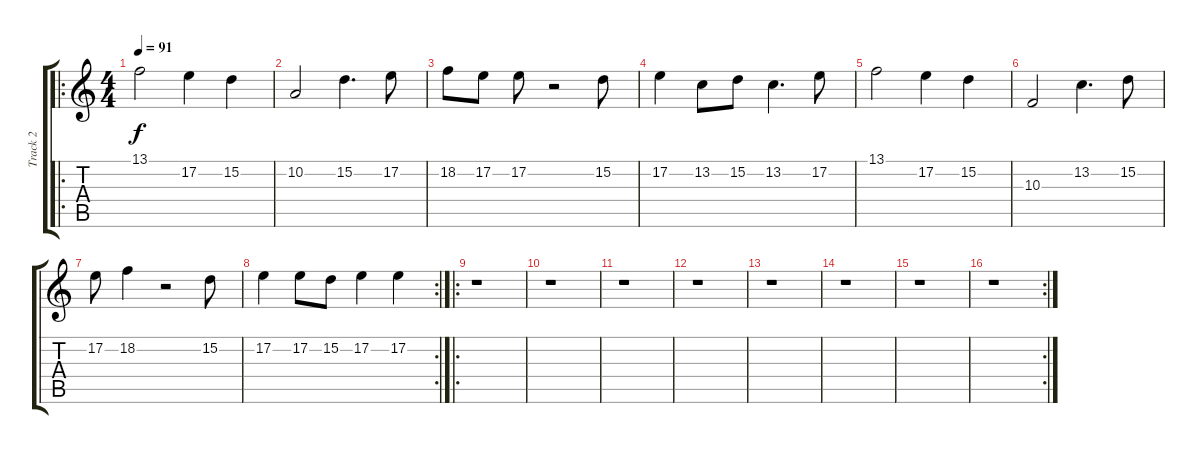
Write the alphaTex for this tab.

\track ("Track 2" "Track 2") {instrument acousticgrandpiano}
\staff {score tabs}
\tuning (E4 B3 G3 D3 A2 E2) {hide}
\ro
\ts (4 4)
\tempo 91
\clef g2
\ks c
13.1.2{dy f} 17.2.4 15.2.4 |
10.2.2 15.2.4{d} 17.2.8 |
18.2.8 17.2.8 17.2.8 r.2 15.2.8 |
17.2.4 13.2.8 15.2.8 13.2.4{d} 17.2.8 |
13.1.2 17.2.4 15.2.4 |
10.3.2 13.2.4{d} 15.2.8 |
17.2.8 18.2.4 r.2 15.2.8 |
\rc 2
17.2.4 17.2.8 15.2.8 17.2.4 17.2.4 |
\ro
r.1 |
r.1 |
r.1 |
r.1 |
r.1 |
r.1 |
r.1 |
\rc 2
r.1
